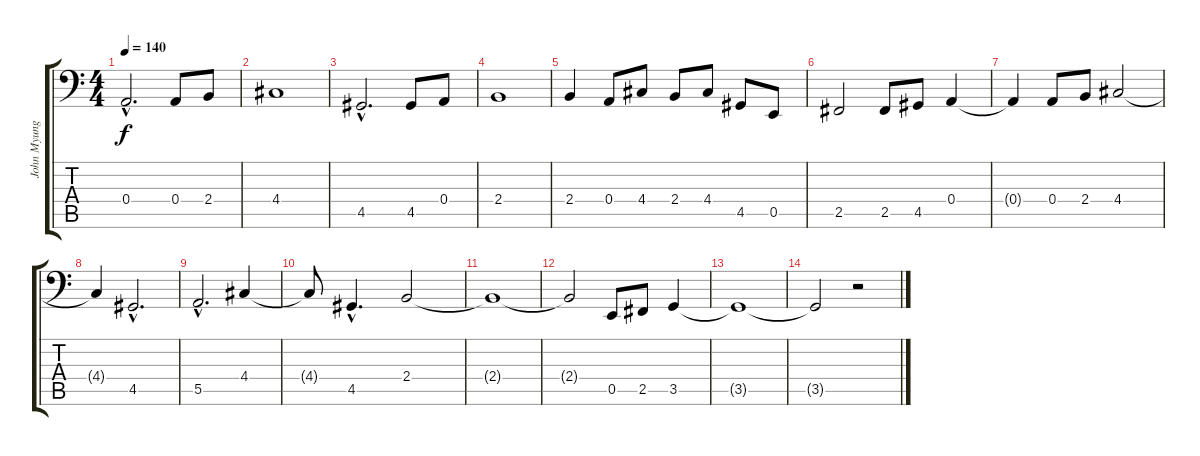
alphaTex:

\track ("John Myung - 6 Strings Bass" "John Myung") {instrument electricbassfinger}
\staff {score tabs}
\tuning (C3 G2 D2 A1 E1 B0) {hide}
\ts (4 4)
\tempo 140
\clef f4
\ks c
0.4{hac}.2{d dy f} 0.4.8 2.4.8 |
4.4.1 |
4.5{hac}.2{d} 4.5.8 0.4.8 |
2.4.1 |
2.4.4 0.4.8 4.4.8 2.4.8 4.4.8 4.5.8 0.5.8 |
2.5.2 2.5.8 4.5.8 0.4.4 |
0.4{t}.4 0.4.8 2.4.8 4.4.2 |
4.4{t}.4 4.5{hac}.2{d} |
5.5{hac}.2{d} 4.4.4 |
4.4{t}.8 4.5{hac}.4{d} 2.4.2 |
2.4{t}.1 |
2.4{t}.2 0.5.8 2.5.8 3.5.4 |
3.5{t}.1 |
3.5{t}.2 r.2
